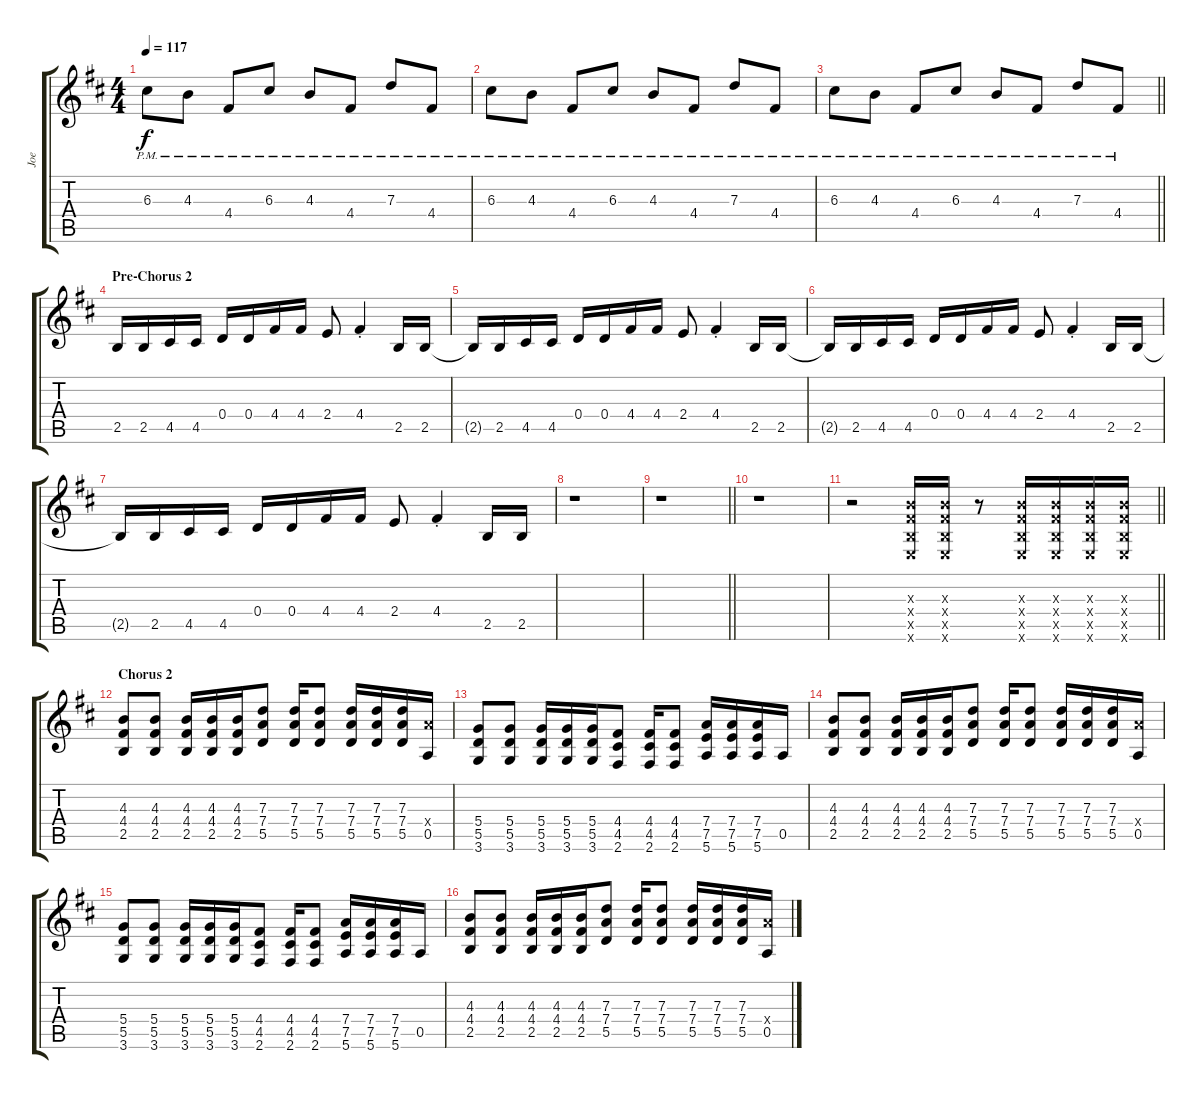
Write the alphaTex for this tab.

\track ("Joe" "Joe") {instrument distortionguitar}
\staff {score tabs}
\tuning (E4 B3 G3 D3 A2 E2) {hide}
\ts (4 4)
\tempo 117
\clef g2
\ks d
6.3{pm}.8{dy f} 4.3{pm}.8 4.4{pm}.8 6.3{pm}.8 4.3{pm}.8 4.4{pm}.8 7.3{pm}.8 4.4{pm}.8 |
6.3{pm}.8 4.3{pm}.8 4.4{pm}.8 6.3{pm}.8 4.3{pm}.8 4.4{pm}.8 7.3{pm}.8 4.4{pm}.8 |
\barLineRight lightlight
6.3{pm}.8 4.3{pm}.8 4.4{pm}.8 6.3{pm}.8 4.3{pm}.8 4.4{pm}.8 7.3{pm}.8 4.4{pm}.8 |
\section ("" "Pre-Chorus 2")
2.5.16 2.5.16 4.5.16 4.5.16 0.4.16 0.4.16 4.4.16 4.4.16 2.4.8 4.4{st}.4 2.5.16 2.5.16 |
2.5{t}.16 2.5.16 4.5.16 4.5.16 0.4.16 0.4.16 4.4.16 4.4.16 2.4.8 4.4{st}.4 2.5.16 2.5.16 |
2.5{t}.16 2.5.16 4.5.16 4.5.16 0.4.16 0.4.16 4.4.16 4.4.16 2.4.8 4.4{st}.4 2.5.16 2.5.16 |
2.5{t}.16 2.5.16 4.5.16 4.5.16 0.4.16 0.4.16 4.4.16 4.4.16 2.4.8 4.4{st}.4 2.5.16 2.5.16 |
r.1 |
\barLineRight lightlight
r.1 |
r.1 |
\barLineRight lightlight
r.2 (4.3{x} 4.4{x} 2.5{x} 0.6{x}).16 (4.3{x} 4.4{x} 2.5{x} 0.6{x}).16 r.8 (4.3{x} 4.4{x} 2.5{x} 0.6{x}).16 (4.3{x} 4.4{x} 2.5{x} 0.6{x}).16 (4.3{x} 4.4{x} 2.5{x} 0.6{x}).16 (4.3{x} 4.4{x} 2.5{x} 0.6{x}).16 |
\section ("" "Chorus 2")
(4.3 4.4 2.5).8 (4.3 4.4 2.5).8 (4.3 4.4 2.5).16 (4.3 4.4 2.5).16 (4.3 4.4 2.5).16 (7.3 7.4 5.5).8 (7.3 7.4 5.5).16 (7.3 7.4 5.5).8 (7.3 7.4 5.5).16 (7.3 7.4 5.5).16 (7.3 7.4 5.5).16 (7.4{x} 0.5).16 |
(5.4 5.5 3.6).8 (5.4 5.5 3.6).8 (5.4 5.5 3.6).16 (5.4 5.5 3.6).16 (5.4 5.5 3.6).16 (4.4 4.5 2.6).8 (4.4 4.5 2.6).16 (4.4 4.5 2.6).8 (7.4 7.5 5.6).16 (7.4 7.5 5.6).16 (7.4 7.5 5.6).16 0.5.16 |
(4.3 4.4 2.5).8 (4.3 4.4 2.5).8 (4.3 4.4 2.5).16 (4.3 4.4 2.5).16 (4.3 4.4 2.5).16 (7.3 7.4 5.5).8 (7.3 7.4 5.5).16 (7.3 7.4 5.5).8 (7.3 7.4 5.5).16 (7.3 7.4 5.5).16 (7.3 7.4 5.5).16 (7.4{x} 0.5).16 |
(5.4 5.5 3.6).8 (5.4 5.5 3.6).8 (5.4 5.5 3.6).16 (5.4 5.5 3.6).16 (5.4 5.5 3.6).16 (4.4 4.5 2.6).8 (4.4 4.5 2.6).16 (4.4 4.5 2.6).8 (7.4 7.5 5.6).16 (7.4 7.5 5.6).16 (7.4 7.5 5.6).16 0.5.16 |
(4.3 4.4 2.5).8 (4.3 4.4 2.5).8 (4.3 4.4 2.5).16 (4.3 4.4 2.5).16 (4.3 4.4 2.5).16 (7.3 7.4 5.5).8 (7.3 7.4 5.5).16 (7.3 7.4 5.5).8 (7.3 7.4 5.5).16 (7.3 7.4 5.5).16 (7.3 7.4 5.5).16 (7.4{x} 0.5).16
